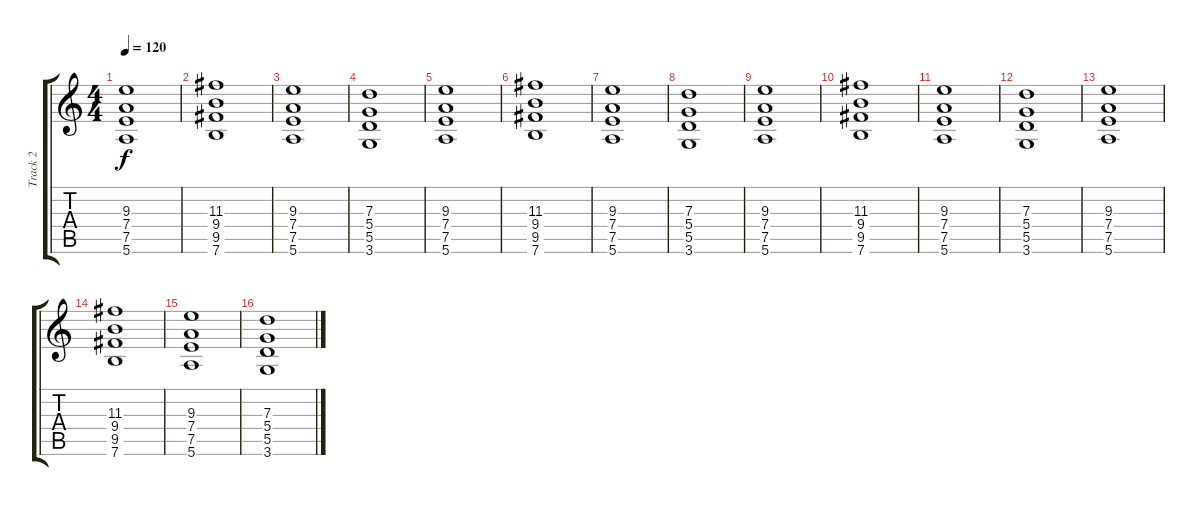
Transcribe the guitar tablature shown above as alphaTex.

\track ("Track 2" "Track 2") {instrument overdrivenguitar}
\staff {score tabs}
\tuning (E4 B3 G3 D3 A2 E2) {hide}
\ts (4 4)
\tempo 120
\clef g2
\ks c
(9.3 7.4 7.5 5.6).1{dy f} |
(11.3 9.4 9.5 7.6).1 |
(9.3 7.4 7.5 5.6).1 |
(7.3 5.4 5.5 3.6).1 |
(9.3 7.4 7.5 5.6).1 |
(11.3 9.4 9.5 7.6).1 |
(9.3 7.4 7.5 5.6).1 |
(7.3 5.4 5.5 3.6).1 |
(9.3 7.4 7.5 5.6).1 |
(11.3 9.4 9.5 7.6).1 |
(9.3 7.4 7.5 5.6).1 |
(7.3 5.4 5.5 3.6).1 |
(9.3 7.4 7.5 5.6).1 |
(11.3 9.4 9.5 7.6).1{volume 9} |
(9.3 7.4 7.5 5.6).1 |
(7.3 5.4 5.5 3.6).1
